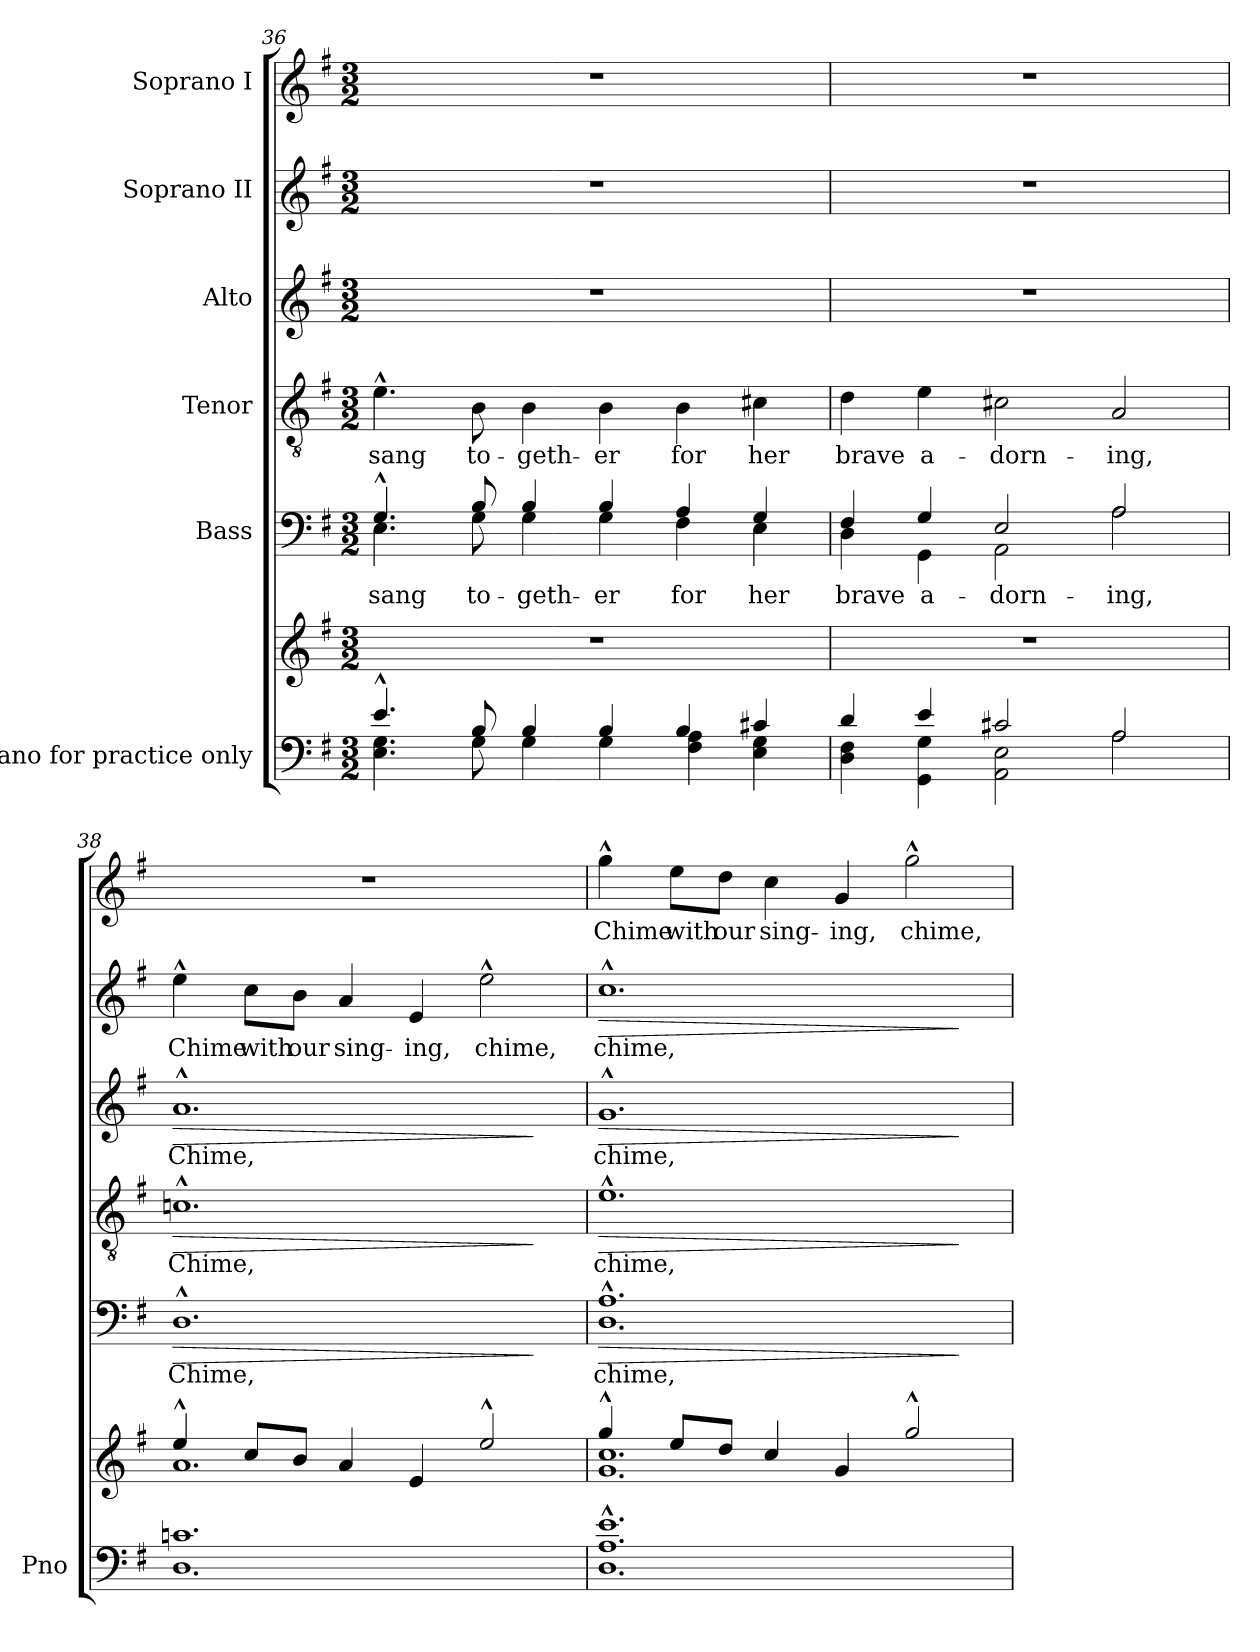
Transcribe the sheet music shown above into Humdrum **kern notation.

**kern	**kern	**kern	**text	**dynam	**kern	**text	**dynam	**kern	**text	**dynam	**kern	**text	**dynam	**kern	**text
*part6	*part6	*part5	*part5	*part5	*part4	*part4	*part4	*part3	*part3	*part3	*part2	*part2	*part2	*part1	*part1
*staff7	*staff6	*staff5	*staff5	*staff5	*staff4	*staff4	*staff4	*staff3	*staff3	*staff3	*staff2	*staff2	*staff2	*staff1	*staff1
*I"Piano for practice only	*	*I"Bass	*	*	*I"Tenor	*	*	*I"Alto	*	*	*I"Soprano II	*	*	*I"Soprano I	*
*I'Pno	*	*	*	*	*	*	*	*	*	*	*	*	*	*	*
*clefF4	*clefG2	*clefF4	*	*	*clefGv2	*	*	*clefG2	*	*	*clefG2	*	*	*clefG2	*
*k[f#]	*k[f#]	*k[f#]	*	*	*k[f#]	*	*	*k[f#]	*	*	*k[f#]	*	*	*k[f#]	*
*M3/2	*M3/2	*M3/2	*	*	*M3/2	*	*	*M3/2	*	*	*M3/2	*	*	*M3/2	*
=36	=36	=36	=36	=36	=36	=36	=36	=36	=36	=36	=36	=36	=36	=36	=36
*^	*	*	*	*	*	*	*	*	*	*	*	*	*	*	*
!	!	!	!	!LO:LY:b	!	!	!LO:LY:b	!	!	!	!	!	!	!	!	!
*	*	*	*^	*	*	*	*	*	*	*	*	*	*	*	*	*
4.e^^/	4.E\ 4.G\	1.r	4.G^^/	4.E\	sang	.	4.e^^\	sang	.	1.r	.	.	1.r	.	.	1.r	.
!	!	!	!	!	!LO:LY:b	!	!	!LO:LY:b	!	!	!	!	!	!	!	!	!
8B/	8G\	.	8B/	8G\	to-	.	8B\	to-	.	.	.	.	.	.	.	.	.
!	!	!	!	!	!LO:LY:b	!	!	!LO:LY:b	!	!	!	!	!	!	!	!	!
4B/	4G\	.	4B/	4G\	-geth-	.	4B\	-geth-	.	.	.	.	.	.	.	.	.
!	!	!	!	!	!LO:LY:b	!	!	!LO:LY:b	!	!	!	!	!	!	!	!	!
4B/	4G\	.	4B/	4G\	-er	.	4B\	-er	.	.	.	.	.	.	.	.	.
!	!	!	!	!	!LO:LY:b	!	!	!LO:LY:b	!	!	!	!	!	!	!	!	!
4B/	4F#\ 4A\	.	4A/	4F#\	for	.	4B\	for	.	.	.	.	.	.	.	.	.
!	!	!	!	!	!LO:LY:b	!	!	!LO:LY:b	!	!	!	!	!	!	!	!	!
4c#X/	4E\ 4G\	.	4G/	4E\	her	.	4c#X\	her	.	.	.	.	.	.	.	.	.
!!LO:LB:g=z
=37	=37	=37	=37	=37	=37	=37	=37	=37	=37	=37	=37	=37	=37	=37	=37	=37	=37
!	!	!	!	!	!LO:LY:b	!	!	!LO:LY:b	!	!	!	!	!	!	!	!	!
4d/	4D\ 4F#\	1.r	4F#/	4D\	brave	.	4d\	brave	.	1.r	.	.	1.r	.	.	1.r	.
!	!	!	!	!	!LO:LY:b	!	!	!LO:LY:b	!	!	!	!	!	!	!	!	!
4e/	4GG\ 4G\	.	4G/	4GG\	a-	.	4e\	a-	.	.	.	.	.	.	.	.	.
!	!	!	!	!	!LO:LY:b	!	!	!LO:LY:b	!	!	!	!	!	!	!	!	!
2c#X/	2AA\ 2E\	.	2E/	2AA\	-dorn-	.	2c#X\	-dorn-	.	.	.	.	.	.	.	.	.
!	!	!	!	!	!LO:LY:b	!	!	!LO:LY:b	!	!	!	!	!	!	!	!	!
2A/	2A\	.	2A/	2A\	-ing,	.	2A/	-ing,	.	.	.	.	.	.	.	.	.
=38	=38	=38	=38	=38	=38	=38	=38	=38	=38	=38	=38	=38	=38	=38	=38	=38	=38
*	*	*^	*	*	*	*	*	*	*	*	*	*	*	*	*	*	*
!	!	!	!	!	!	!LO:LY:b	!LO:HP:b	!	!LO:LY:b	!LO:HP:b	!	!LO:LY:b	!LO:HP:b	!	!LO:LY:b	!	!	!
*	*	*	*	*v	*v	*	*	*	*	*	*	*	*	*	*	*	*	*
1.cn	1.D	4ee^^/	1.a	1.D^^	Chime,	>	1.cn^^	Chime,	>	1.a^^	Chime,	>	4ee^^\	Chime	.	1.r	.
!	!	!	!	!	!	!	!	!	!	!	!	!	!	!LO:LY:b	!	!	!
.	.	8cc/L	.	.	.	.	.	.	.	.	.	.	8cc\L	with	.	.	.
!	!	!	!	!	!	!	!	!	!	!	!	!	!	!LO:LY:b	!	!	!
.	.	8b/J	.	.	.	.	.	.	.	.	.	.	8b\J	our	.	.	.
!	!	!	!	!	!	!	!	!	!	!	!	!	!	!LO:LY:b	!	!	!
.	.	4a/	.	.	.	.	.	.	.	.	.	.	4a/	sing-	.	.	.
!	!	!	!	!	!	!	!	!	!	!	!	!	!	!LO:LY:b	!	!	!
.	.	4e/	.	.	.	.	.	.	.	.	.	.	4e/	-ing,	.	.	.
!	!	!	!	!	!	!	!	!	!	!	!	!	!	!LO:LY:b	!	!	!
.	.	2ee^^/	.	.	.	.	.	.	.	.	.	.	2ee^^\	chime,	.	.	.
*v	*v	*	*	*	*	*	*	*	*	*	*	*	*	*	*	*	*
*	*v	*v	*	*	*	*	*	*	*	*	*	*	*	*	*	*
.	.	.	.	]	.	.	]	.	.	]	.	.	.	.	.
=39	=39	=39	=39	=39	=39	=39	=39	=39	=39	=39	=39	=39	=39	=39	=39
*^	*^	*	*	*	*	*	*	*	*	*	*	*	*	*	*
!	!	!	!	!	!LO:LY:b	!LO:HP:b	!	!LO:LY:b	!LO:HP:b	!	!LO:LY:b	!LO:HP:b	!	!LO:LY:b	!LO:HP:b	!	!LO:LY:b
*	*	*	*	*^	*	*	*	*	*	*	*	*	*	*	*	*	*
1.A^^ 1.e^^	1.D	4gg^^/	1.g 1.cc	1.A^^	1.D	chime,	>	1.e^^	chime,	>	1.g^^	chime,	>	1.cc^^	chime,	>	4gg^^\	Chime
!	!	!	!	!	!	!	!	!	!	!	!	!	!	!	!	!	!	!LO:LY:b
.	.	8ee/L	.	.	.	.	.	.	.	.	.	.	.	.	.	.	8ee\L	with
!	!	!	!	!	!	!	!	!	!	!	!	!	!	!	!	!	!	!LO:LY:b
.	.	8dd/J	.	.	.	.	.	.	.	.	.	.	.	.	.	.	8dd\J	our
!	!	!	!	!	!	!	!	!	!	!	!	!	!	!	!	!	!	!LO:LY:b
.	.	4cc/	.	.	.	.	.	.	.	.	.	.	.	.	.	.	4cc\	sing-
!	!	!	!	!	!	!	!	!	!	!	!	!	!	!	!	!	!	!LO:LY:b
.	.	4g/	.	.	.	.	.	.	.	.	.	.	.	.	.	.	4g/	-ing,
!	!	!	!	!	!	!	!	!	!	!	!	!	!	!	!	!	!	!LO:LY:b
.	.	2gg^^/	.	.	.	.	.	.	.	.	.	.	.	.	.	.	2gg^^\	chime,
*v	*v	*	*	*v	*v	*	*	*	*	*	*	*	*	*	*	*	*	*
*	*v	*v	*	*	*	*	*	*	*	*	*	*	*	*	*	*
.	.	.	.	]	.	.	]	.	.	]	.	.	]	.	.
=	=	=	=	=	=	=	=	=	=	=	=	=	=	=	=
*-	*-	*-	*-	*-	*-	*-	*-	*-	*-	*-	*-	*-	*-	*-	*-
